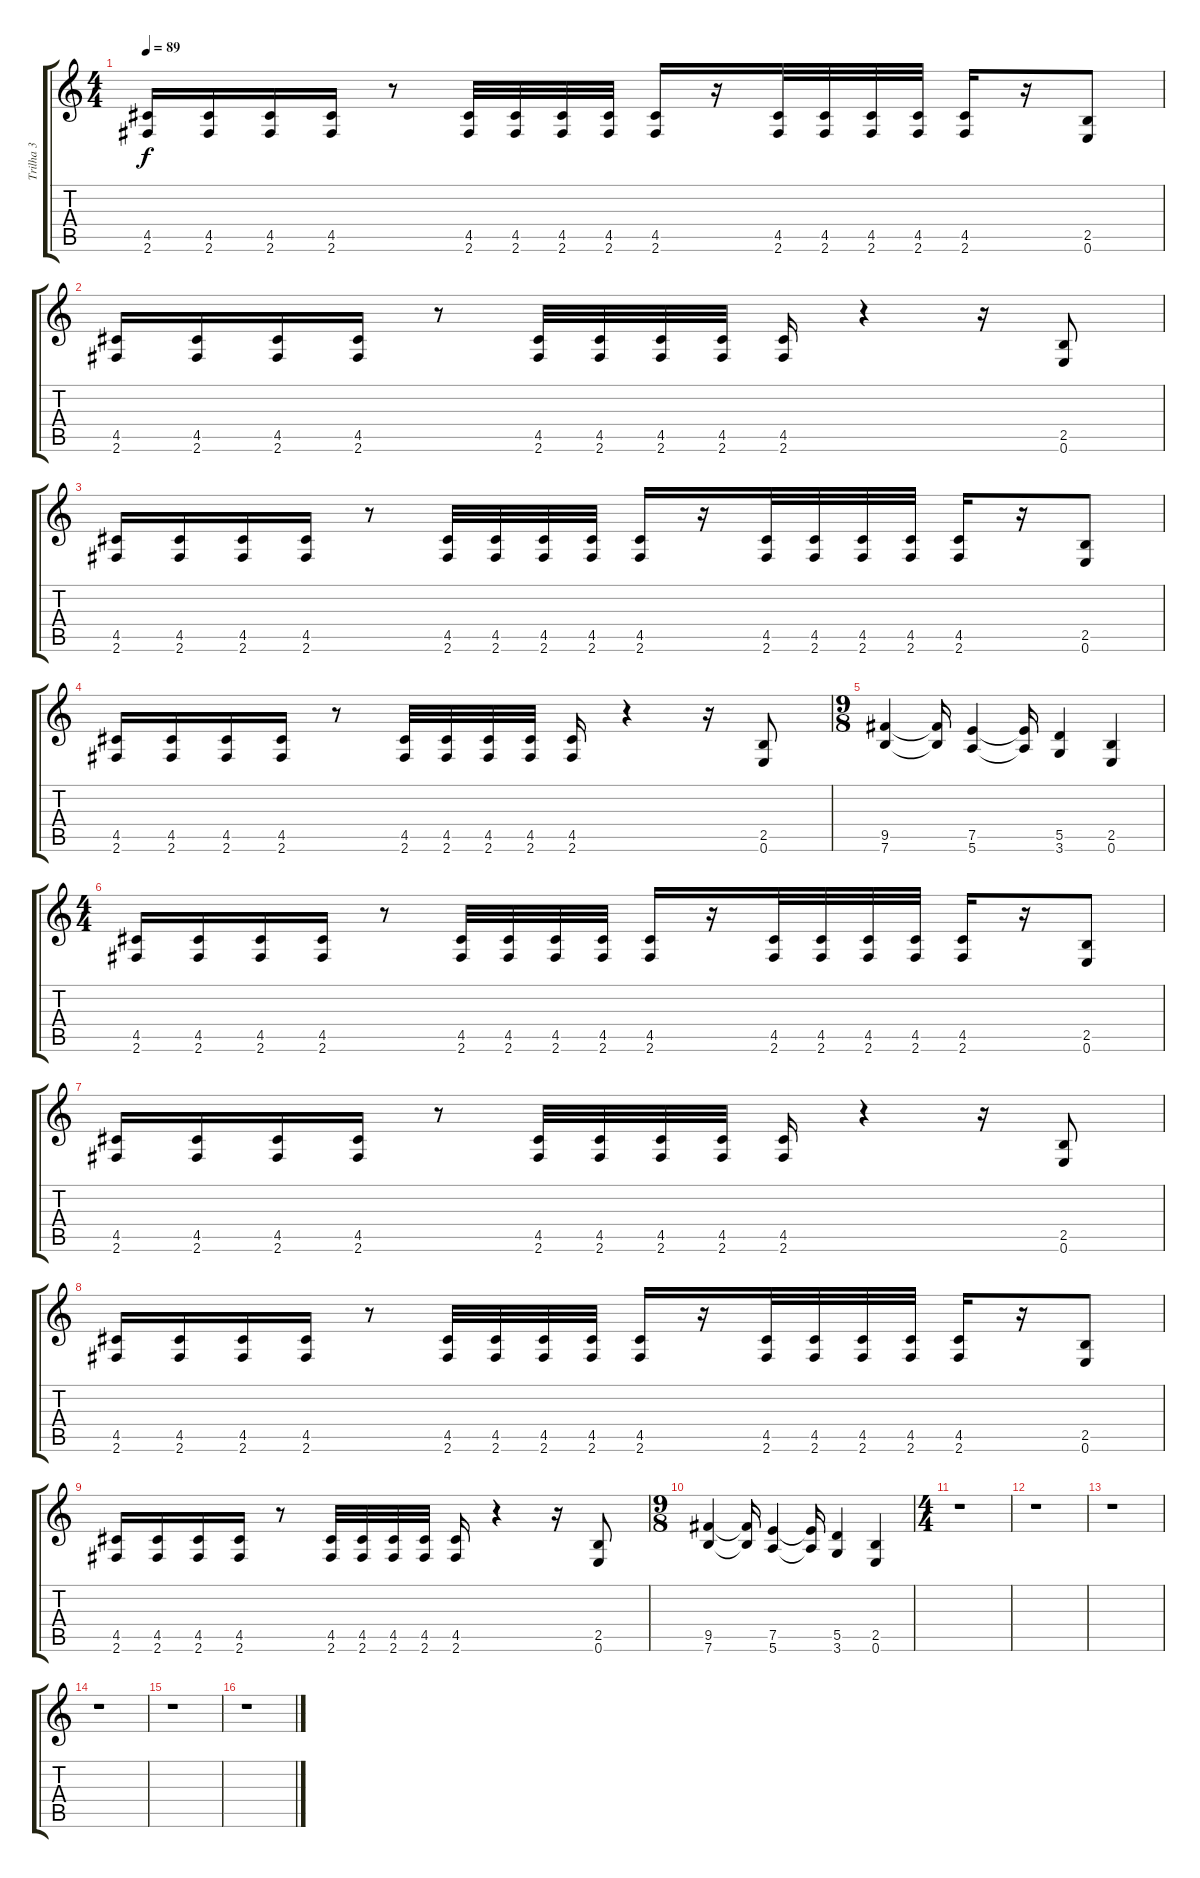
\track ("Trilha 3" "Trilha 3") {instrument distortionguitar}
\staff {score tabs}
\tuning (E4 B3 G3 D3 A2 E2) {hide}
\ts (4 4)
\tempo 89
\clef g2
\ks c
(4.5 2.6).16{dy f instrument distortionguitar} (4.5 2.6).16 (4.5 2.6).16 (4.5 2.6).16 r.8 (4.5 2.6).32 (4.5 2.6).32 (4.5 2.6).32 (4.5 2.6).32 (4.5 2.6).16 r.16 (4.5 2.6).32 (4.5 2.6).32 (4.5 2.6).32 (4.5 2.6).32 (4.5 2.6).16 r.16 (2.5 0.6).8 |
(4.5 2.6).16 (4.5 2.6).16 (4.5 2.6).16 (4.5 2.6).16 r.8 (4.5 2.6).32 (4.5 2.6).32 (4.5 2.6).32 (4.5 2.6).32 (4.5 2.6).16 r.4 r.16 (2.5 0.6).8 |
(4.5 2.6).16 (4.5 2.6).16 (4.5 2.6).16 (4.5 2.6).16 r.8 (4.5 2.6).32 (4.5 2.6).32 (4.5 2.6).32 (4.5 2.6).32 (4.5 2.6).16 r.16 (4.5 2.6).32 (4.5 2.6).32 (4.5 2.6).32 (4.5 2.6).32 (4.5 2.6).16 r.16 (2.5 0.6).8 |
(4.5 2.6).16 (4.5 2.6).16 (4.5 2.6).16 (4.5 2.6).16 r.8 (4.5 2.6).32 (4.5 2.6).32 (4.5 2.6).32 (4.5 2.6).32 (4.5 2.6).16 r.4 r.16 (2.5 0.6).8 |
\ts (9 8)
(9.5 7.6).4 (9.5{t} 7.6{t}).16 (7.5 5.6).4 (7.5{t} 5.6{t}).16 (5.5 3.6).4 (2.5 0.6).4 |
\ts (4 4)
(4.5 2.6).16 (4.5 2.6).16 (4.5 2.6).16 (4.5 2.6).16 r.8 (4.5 2.6).32 (4.5 2.6).32 (4.5 2.6).32 (4.5 2.6).32 (4.5 2.6).16 r.16 (4.5 2.6).32 (4.5 2.6).32 (4.5 2.6).32 (4.5 2.6).32 (4.5 2.6).16 r.16 (2.5 0.6).8 |
(4.5 2.6).16 (4.5 2.6).16 (4.5 2.6).16 (4.5 2.6).16 r.8 (4.5 2.6).32 (4.5 2.6).32 (4.5 2.6).32 (4.5 2.6).32 (4.5 2.6).16 r.4 r.16 (2.5 0.6).8 |
(4.5 2.6).16 (4.5 2.6).16 (4.5 2.6).16 (4.5 2.6).16 r.8 (4.5 2.6).32 (4.5 2.6).32 (4.5 2.6).32 (4.5 2.6).32 (4.5 2.6).16 r.16 (4.5 2.6).32 (4.5 2.6).32 (4.5 2.6).32 (4.5 2.6).32 (4.5 2.6).16 r.16 (2.5 0.6).8 |
(4.5 2.6).16 (4.5 2.6).16 (4.5 2.6).16 (4.5 2.6).16 r.8 (4.5 2.6).32 (4.5 2.6).32 (4.5 2.6).32 (4.5 2.6).32 (4.5 2.6).16 r.4 r.16 (2.5 0.6).8 |
\ts (9 8)
(9.5 7.6).4 (9.5{t} 7.6{t}).16 (7.5 5.6).4 (7.5{t} 5.6{t}).16 (5.5 3.6).4 (2.5 0.6).4 |
\ts (4 4)
r.1 |
r.1 |
r.1 |
r.1 |
r.1 |
r.1
